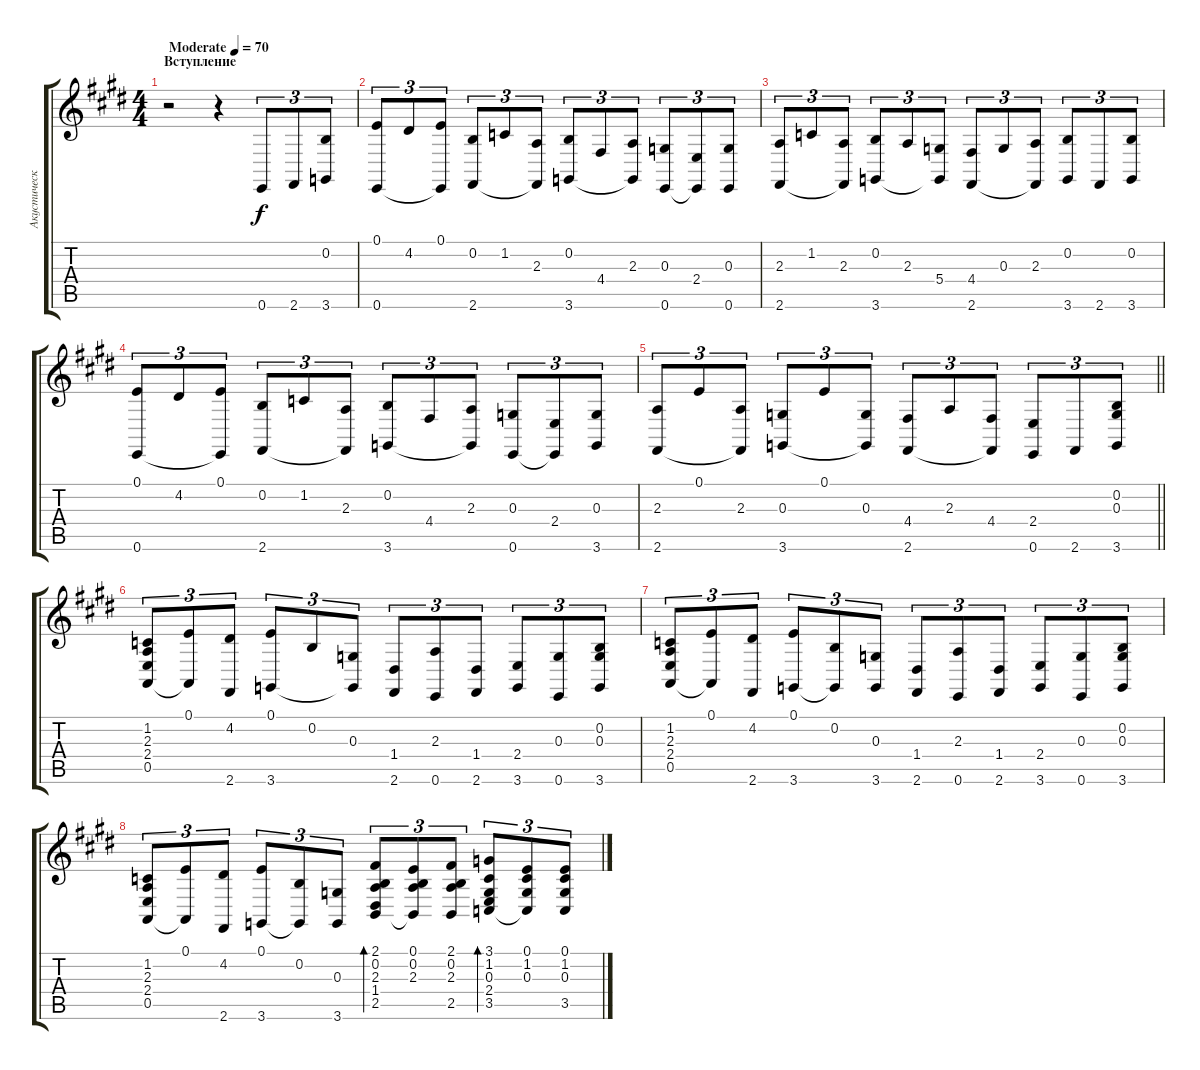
\track ("Акустическая гитара" "Акустическ") {instrument acousticgrandpiano}
\staff {score tabs}
\tuning (E4 B3 G3 D3 A2 E2) {hide}
\ts (4 4)
\section ("" "Вступление")
\tempo (70 "Moderate")
\clef g2
\ks e
r.2{dy f instrument acousticgrandpiano} r.4 0.6.8{tu (3 2)} 2.6.8{tu (3 2)} (0.2 3.6).8{tu (3 2)} |
(0.1 0.6).8{tu (3 2)} 4.2.8{tu (3 2)} (0.1 0.6{t}).8{tu (3 2)} (0.2 2.6).8{tu (3 2)} 1.2.8{tu (3 2)} (2.3 2.6{t}).8{tu (3 2)} (0.2 3.6).8{tu (3 2)} 4.4.8{tu (3 2)} (2.3 3.6{t}).8{tu (3 2)} (0.3 0.6).8{tu (3 2)} (2.4 0.6{t}).8{tu (3 2)} (0.3 0.6).8{tu (3 2)} |
(2.3 2.6).8{tu (3 2)} 1.2.8{tu (3 2)} (2.3 2.6{t}).8{tu (3 2)} (0.2 3.6).8{tu (3 2)} 2.3.8{tu (3 2)} (5.4 3.6{t}).8{tu (3 2)} (4.4 2.6).8{tu (3 2)} 0.3.8{tu (3 2)} (2.3 2.6{t}).8{tu (3 2)} (0.2 3.6).8{tu (3 2)} 2.6.8{tu (3 2)} (0.2 3.6).8{tu (3 2)} |
(0.1 0.6).8{tu (3 2)} 4.2.8{tu (3 2)} (0.1 0.6{t}).8{tu (3 2)} (0.2 2.6).8{tu (3 2)} 1.2.8{tu (3 2)} (2.3 2.6{t}).8{tu (3 2)} (0.2 3.6).8{tu (3 2)} 4.4.8{tu (3 2)} (2.3 3.6{t}).8{tu (3 2)} (0.3 0.6).8{tu (3 2)} (2.4 0.6{t}).8{tu (3 2)} (0.3 3.6).8{tu (3 2)} |
\barLineRight lightlight
(2.3 2.6).8{tu (3 2)} 0.1.8{tu (3 2)} (2.3 2.6{t}).8{tu (3 2)} (0.3 3.6).8{tu (3 2)} 0.1.8{tu (3 2)} (0.3 3.6{t}).8{tu (3 2)} (4.4 2.6).8{tu (3 2)} 2.3.8{tu (3 2)} (4.4 2.6{t}).8{tu (3 2)} (2.4 0.6).8{tu (3 2)} 2.6.8{tu (3 2)} (0.2 0.3 3.6).8{tu (3 2)} |
(1.2 2.3 2.4 0.5).8{tu (3 2)} (0.1 0.5{t}).8{tu (3 2)} (4.2 2.6).8{tu (3 2)} (0.1 3.6).8{tu (3 2)} 0.2.8{tu (3 2)} (0.3 3.6{t}).8{tu (3 2)} (1.4 2.6).8{tu (3 2)} (2.3 0.6).8{tu (3 2)} (1.4 2.6).8{tu (3 2)} (2.4 3.6).8{tu (3 2)} (0.3 0.6).8{tu (3 2)} (0.2 0.3 3.6).8{tu (3 2)} |
(1.2 2.3 2.4 0.5).8{tu (3 2)} (0.1 0.5{t}).8{tu (3 2)} (4.2 2.6).8{tu (3 2)} (0.1 3.6).8{tu (3 2)} (0.2 3.6{t}).8{tu (3 2)} (0.3 3.6).8{tu (3 2)} (1.4 2.6).8{tu (3 2)} (2.3 0.6).8{tu (3 2)} (1.4 2.6).8{tu (3 2)} (2.4 3.6).8{tu (3 2)} (0.3 0.6).8{tu (3 2)} (0.2 0.3 3.6).8{tu (3 2)} |
(1.2 2.3 2.4 0.5).8{tu (3 2)} (0.1 0.5{t}).8{tu (3 2)} (4.2 2.6).8{tu (3 2)} (0.1 3.6).8{tu (3 2)} (0.2 3.6{t}).8{tu (3 2)} (0.3 3.6).8{tu (3 2)} (2.1 0.2 2.3 1.4 2.5).8{tu (3 2) bd 480} (0.1 0.2 2.3 2.5{t}).8{tu (3 2)} (2.1 0.2 2.3 2.5).8{tu (3 2)} (3.1 1.2 0.3 2.4 3.5).8{tu (3 2) bd 240} (0.1 1.2 0.3 3.5{t}).8{tu (3 2)} (0.1 1.2 0.3 3.5).8{tu (3 2)}
